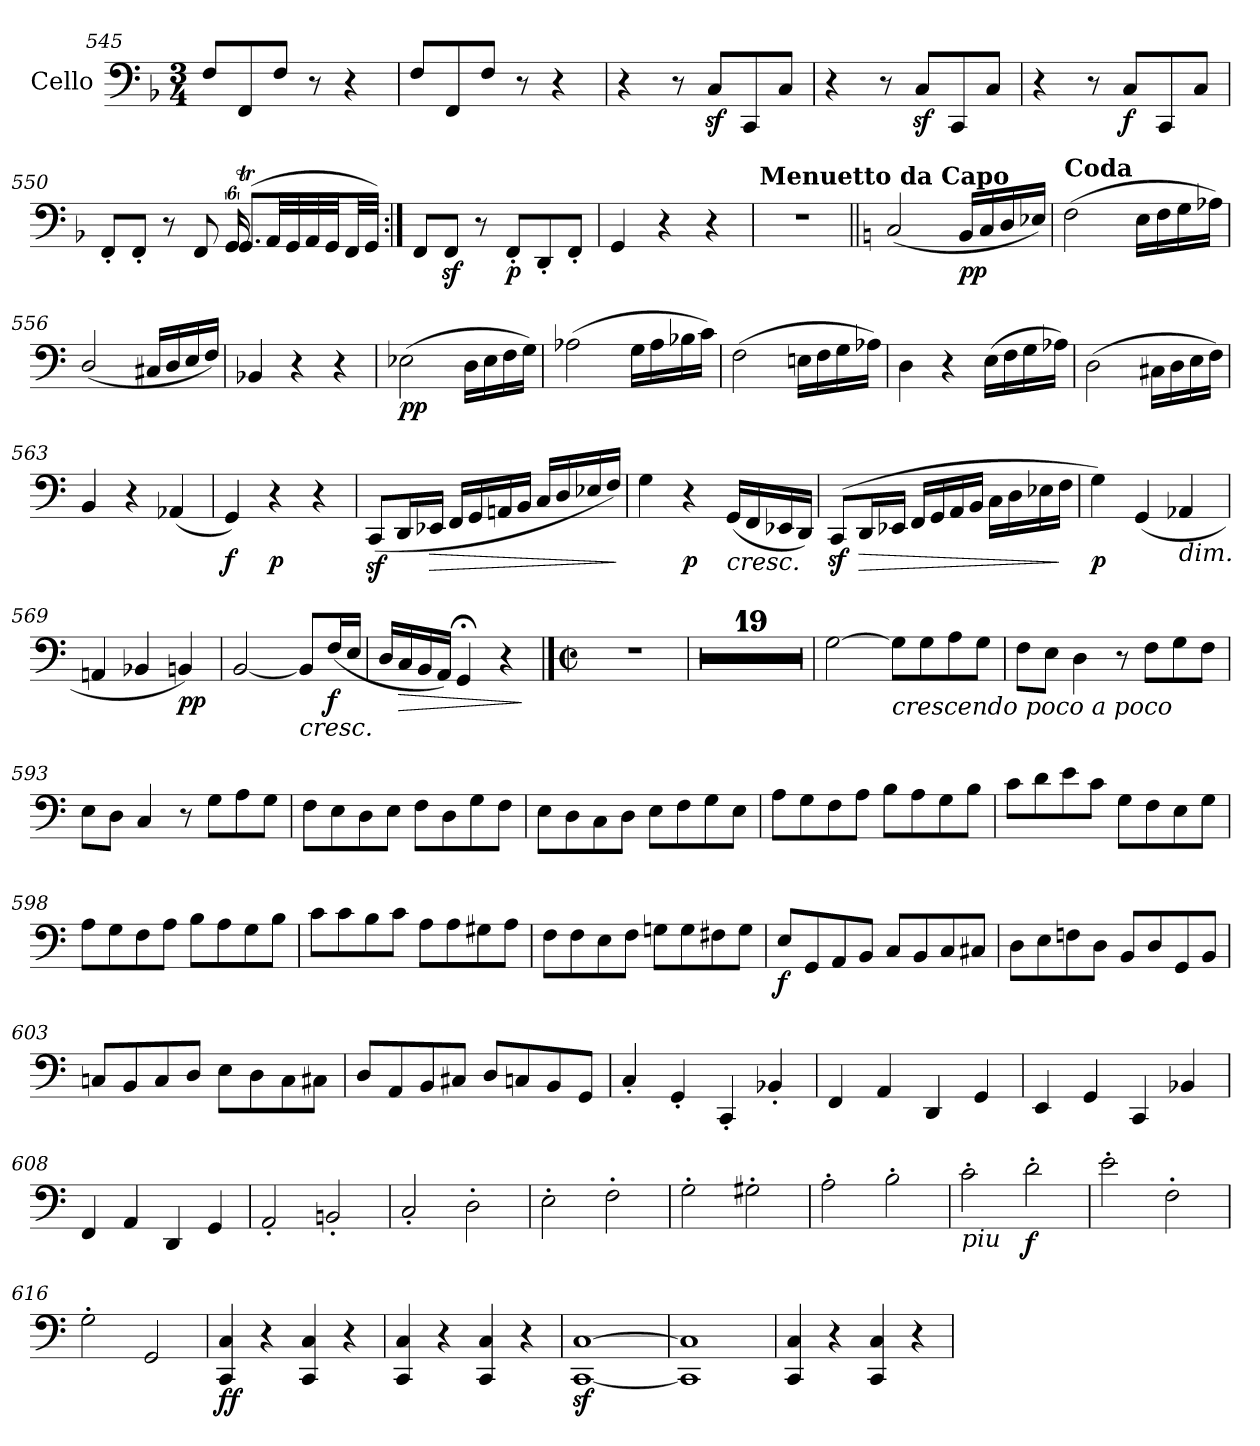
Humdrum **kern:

**kern	**dynam
*part1	*part1
*staff1	*staff1
*I"Cello	*
*clefF4	*
*k[b-]	*
*F:	*
*M3/4	*
=545	=545
8F/L	.
8FF/	.
8F/J	.
8r	.
4r	.
=546	=546
8F/L	.
8FF/	.
8F/J	.
8r	.
4r	.
=547	=547
4r	.
8r	.
8Cz</L	.
8CC/	.
8C/J	.
=548	=548
4r	.
8r	.
8Cz</L	.
8CC/	.
8C/J	.
!!LO:LB:g=z
=549	=549
4r	.
8r	.
!	!LO:DY:b
8C/L	f
8CC/	.
8C/J	.
=550	=550
*^	*
8FF'/L	2ryy	.
8FF'/J	.	.
8r	.	.
8FF/	.	.
(8.GGT/L	96%5GG/	.
.	32AA/LLL	.
.	32GG/	.
.	32AA/	.
.	32GG/JJJ	.
.	96%7ryy	.
32FF/LL	.	.
32GG/JJJ)	.	.
*v	*v	*
=551:|!	=551:|!
8FF/L	.
8FFz</J	.
8r	.
!	!LO:DY:b
8FF'/L	p
8DD'/	.
8FF'/J	.
=552	=552
4GG/	.
4r	.
4r	.
=553	=553
!LO:TX:a:B:t=Menuetto da Capo	!
2.r	.
!!LO:LB:g=z
=554||	=554||
*k[]	*
*C:	*
(2C/	.
!	!LO:DY:b
16BB/LL	pp
16C/	.
16D/	.
16E-X/JJ)	.
=555	=555
!LO:TX:a:B:t=Coda	!
(2F\	.
16E\LL	.
16F\	.
16G\	.
16A-X\JJ)	.
=556	=556
(<2D/	.
16C#X/LL	.
16D/	.
16E/	.
16F/JJ)	.
=557	=557
4BB-X/	.
4r	.
4r	.
=558	=558
!	!LO:DY:b
(2E-X\	pp
16D\LL	.
16E-\	.
16F\	.
16G\JJ)	.
=559	=559
(2A-X\	.
16G\LL	.
16A-\	.
16B-X\	.
16c\JJ)	.
=560	=560
(2F\	.
16En\LL	.
16F\	.
16G\	.
16A-X\JJ)	.
=561	=561
4D\	.
4r	.
(16E\LL	.
16F\	.
16G\	.
16A-X\JJ)	.
=562	=562
(2D\	.
16C#X\LL	.
16D\	.
16E\	.
16F\JJ)	.
=563	=563
4BB/	.
4r	.
(4AA-X/	.
=564	=564
!	!LO:DY:b
4GG/)	f
!	!LO:DY:b
4r	p
4r	.
!!LO:LB:g=z
=565	=565
(<8CCz</L	.
16DD/L	.
!	!LO:HP:b
16EE-X/JJ	>
16FF/LL	.
16GG/	.
16AAn/	.
16BB/JJ	.
16C/LL	.
16D/	.
16E-X/	.
16F/JJ)	.
.	]
=566	=566
4G\	.
!	!LO:DY:b
4r	p
!LO:TX:b:i:t=cresc.	!
(16GG/LL	.
16FF/	.
16EE-X/	.
16DD/JJ)	.
=567	=567
(8CCz</L	.
!	!LO:HP:b
16DD/L	>
16EE-X/JJ	.
16FF/LL	.
16GG/	.
16AA/	.
16BB/JJ	.
16C\LL	.
16D\	.
16E-X\	.
16F\JJ	]
=568	=568
!	!LO:DY:b
4G\)	p
(4GG/	.
!LO:TX:b:i:t=dim.	!
4AA-X/	.
=569	=569
4AAn/	.
4BB-X/	.
!	!LO:DY:b
4BBn/)	pp
=570	=570
[2BB/	.
!LO:TX:b:i:t=cresc.	!
8BB/L]	.
!	!LO:DY:b
(16F/L	f
16E/JJ	.
=571	=571
16D/LL	.
!	!LO:HP:b
16C/	>
16BB/	.
16AA/JJ)	.
4GG;</	.
4r	.
.	]
!!LO:LB:g=z
==3X	==3X
*M2/2	*
*met(c|)	*
1r	.
=572	=572
!	!LO:DY:a
1r	Allegro molto.
=573	=573
1r	.
=574	=574
1r	.
=575	=575
1r	.
=576	=576
1r	.
=577	=577
1r	.
=578	=578
1r	.
=579	=579
1r	.
=580	=580
1r	.
=581	=581
1r	.
=582	=582
1r	.
=583	=583
1r	.
=584	=584
1r	.
=585	=585
1r	.
=586	=586
1r	.
=587	=587
1r	.
=588	=588
1r	.
=589	=589
1r	.
=590	=590
1r	.
=591	=591
[2G\	.
!LO:TX:b:i:t=crescendo poco a poco	!
8G\L]	.
8G\	.
8A\	.
8G\J	.
=592	=592
8F\L	.
8E\J	.
4D\	.
8r	.
8F\L	.
8G\	.
8F\J	.
=593	=593
8E\L	.
8D\J	.
4C/	.
8r	.
8G\L	.
8A\	.
8G\J	.
=594	=594
8F\L	.
8E\	.
8D\	.
8E\J	.
8F\L	.
8D\	.
8G\	.
8F\J	.
=595	=595
8E\L	.
8D\	.
8C\	.
8D\J	.
8E\L	.
8F\	.
8G\	.
8E\J	.
!!LO:LB:g=z
=596	=596
8A\L	.
8G\	.
8F\	.
8A\J	.
8B\L	.
8A\	.
8G\	.
8B\J	.
=597	=597
8c\L	.
8d\	.
8e\	.
8c\J	.
8G\L	.
8F\	.
8E\	.
8G\J	.
=598	=598
8A\L	.
8G\	.
8F\	.
8A\J	.
8B\L	.
8A\	.
8G\	.
8B\J	.
=599	=599
8c\L	.
8c\	.
8B\	.
8c\J	.
8A\L	.
8A\	.
8G#X\	.
8A\J	.
=600	=600
8F\L	.
8F\	.
8E\	.
8F\J	.
8Gn\L	.
8G\	.
8F#X\	.
8G\J	.
=601	=601
!	!LO:DY:b
8E/L	f
8GG/	.
8AA/	.
8BB/J	.
8C/L	.
8BB/	.
8C/	.
8C#X/J	.
!!LO:LB:g=z
=602	=602
8D\L	.
8E\	.
8Fn\	.
8D\J	.
8BB/L	.
8D/	.
8GG/	.
8BB/J	.
=603	=603
8Cn/L	.
8BB/	.
8C/	.
8D/J	.
8E\L	.
8D\	.
8C\	.
8C#X\J	.
=604	=604
8D/L	.
8AA/	.
8BB/	.
8C#X/J	.
8D/L	.
8Cn/	.
8BB/	.
8GG/J	.
=605	=605
4C'/	.
4GG'/	.
4CC'/	.
4BB-X'/	.
=606	=606
4FF/	.
4AA/	.
4DD/	.
4GG/	.
=607	=607
4EE/	.
4GG/	.
4CC/	.
4BB-X/	.
=608	=608
4FF/	.
4AA/	.
4DD/	.
4GG/	.
=609	=609
2AA'/	.
2BBn'/	.
!!LO:LB:g=z
=610	=610
2C'/	.
2D'\	.
=611	=611
2E'\	.
2F'\	.
=612	=612
2G'\	.
2G#X'\	.
=613	=613
2A'\	.
2B'\	.
=614	=614
!LO:TX:b:i:t=piu	!
2c'\	.
!	!LO:DY:b
2d'\	f
=615	=615
2e'\	.
2F'\	.
=616	=616
2G'\	.
2GG/	.
=617	=617
!	!LO:DY:b
4CC/ 4C/	ff
4r	.
4CC/ 4C/	.
4r	.
=618	=618
4CC/ 4C/	.
4r	.
4CC/ 4C/	.
4r	.
=619	=619
[1CCz< [1Cz<	.
=620	=620
1CC] 1C]	.
=621	=621
4CC/ 4C/	.
4r	.
4CC/ 4C/	.
4r	.
=	=
*-	*-
